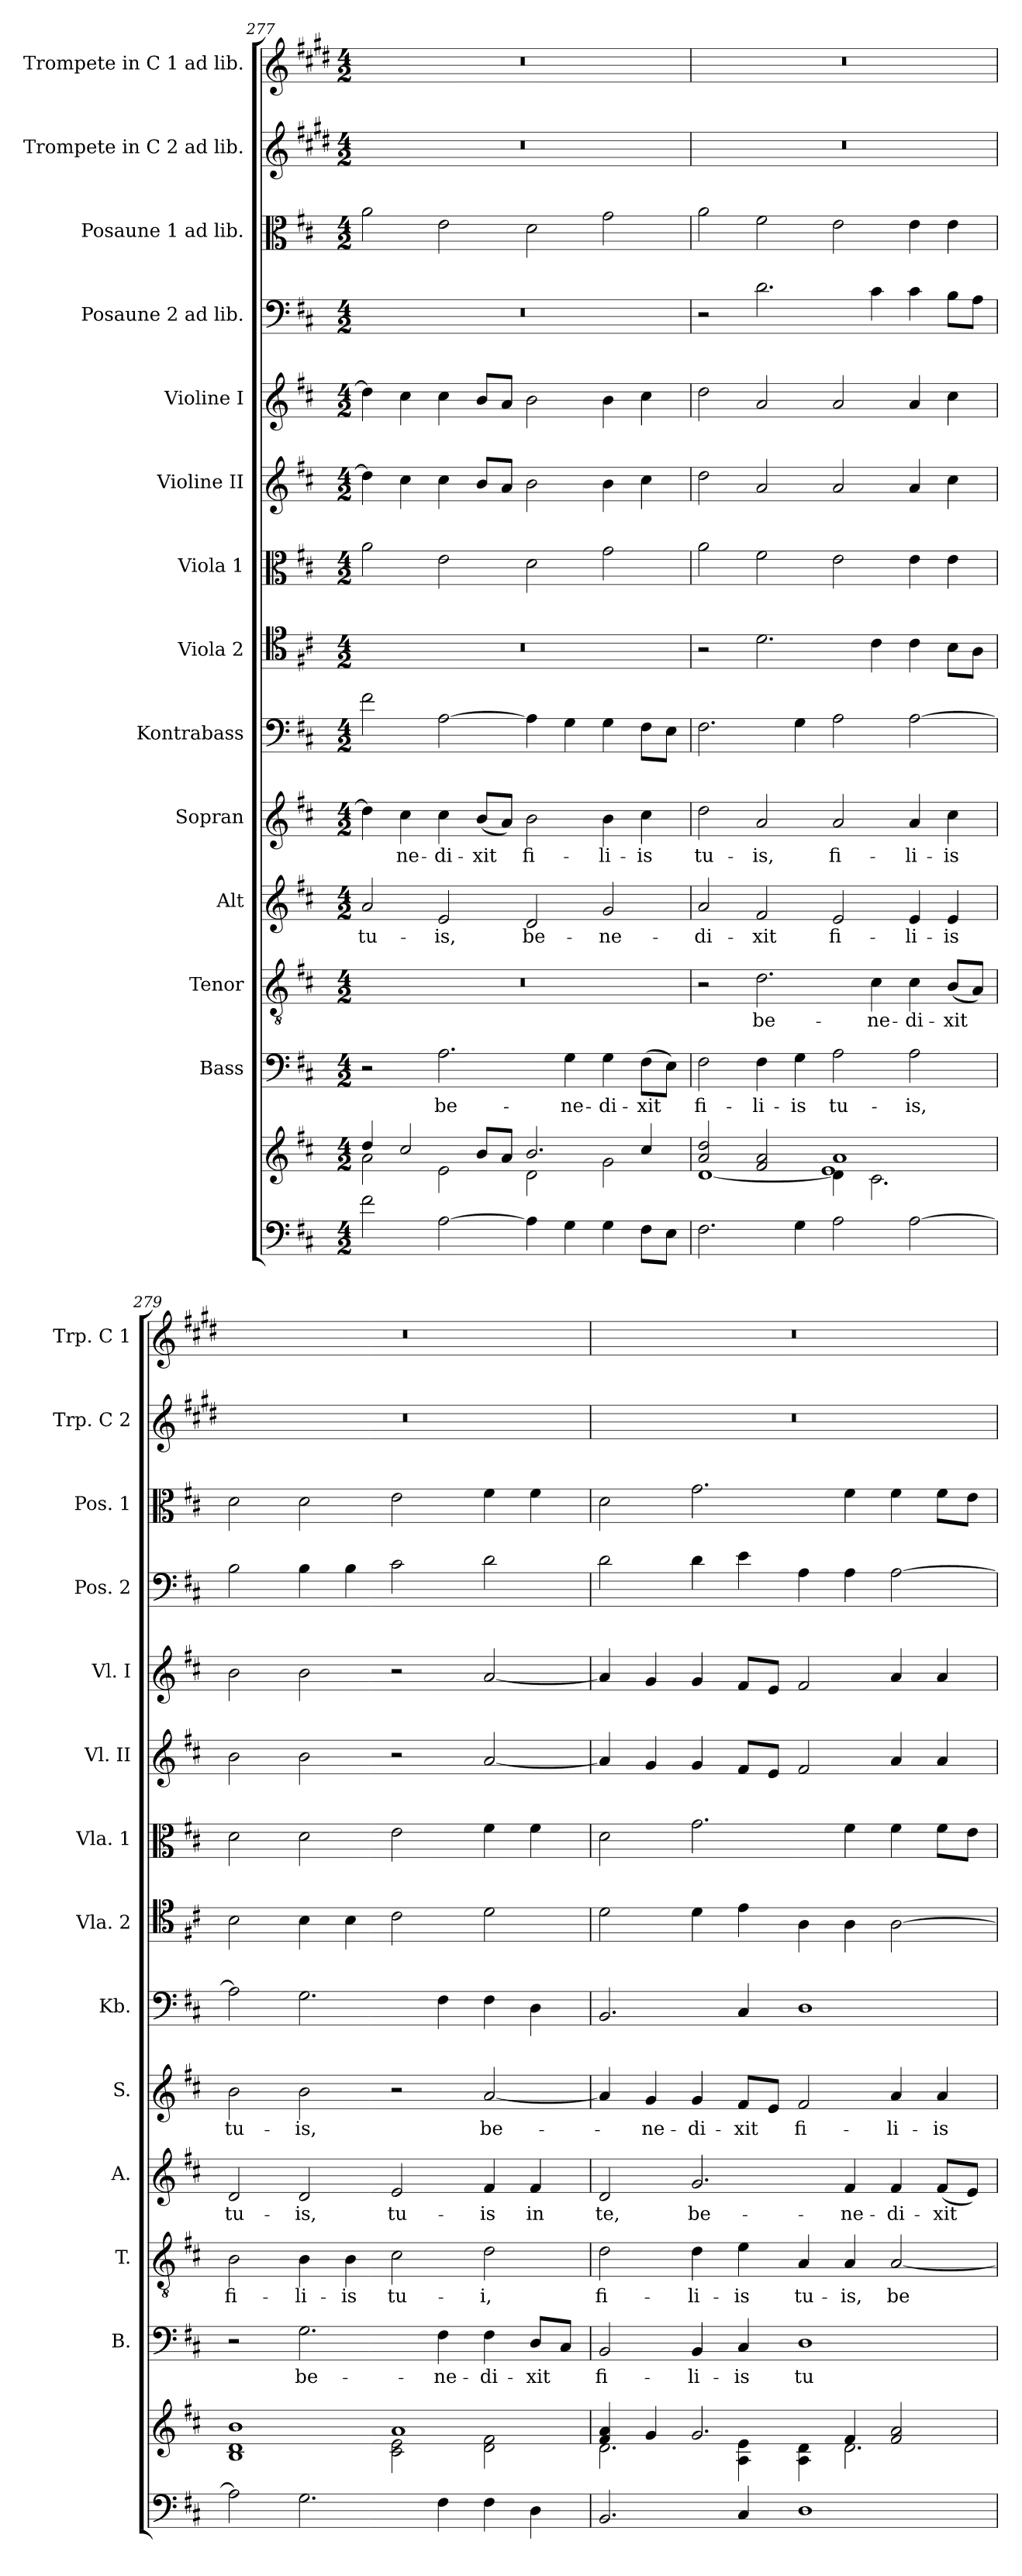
**kern	**kern	**kern	**text	**kern	**text	**kern	**text	**kern	**text	**kern	**kern	**kern	**kern	**kern	**kern	**kern	**kern	**kern
*part14	*part14	*part13	*part13	*part12	*part12	*part11	*part11	*part10	*part10	*part9	*part8	*part7	*part6	*part5	*part4	*part3	*part2	*part1
*staff15	*staff14	*staff13	*staff13	*staff12	*staff12	*staff11	*staff11	*staff10	*staff10	*staff9	*staff8	*staff7	*staff6	*staff5	*staff4	*staff3	*staff2	*staff1
*	*	*I"Bass	*	*I"Tenor	*	*I"Alt	*	*I"Sopran	*	*I"Kontrabass	*I"Viola 2	*I"Viola 1	*I"Violine II	*I"Violine I	*I"Posaune 2 ad lib.	*I"Posaune 1 ad lib.	*I"Trompete in C 2 ad lib.	*I"Trompete in C 1 ad lib.
*	*	*I'B.	*	*I'T.	*	*I'A.	*	*I'S.	*	*I'Kb.	*I'Vla. 2	*I'Vla. 1	*I'Vl. II	*I'Vl. I	*I'Pos. 2	*I'Pos. 1	*I'Trp. C 2	*I'Trp. C 1
!!LO:PB:g=z
*clefF4	*clefG2	*clefF4	*	*clefGv2	*	*clefG2	*	*clefG2	*	*clefF4	*clefC4	*clefC3	*clefG2	*clefG2	*clefF4	*clefC3	*clefG2	*clefG2
*	*	*	*	*	*	*	*	*	*	*ITrd7c12	*	*	*	*	*	*	*ITrd1c2	*ITrd1c2
*k[f#c#]	*k[f#c#]	*k[f#c#]	*	*k[f#c#]	*	*k[f#c#]	*	*k[f#c#]	*	*k[f#c#]	*k[f#c#]	*k[f#c#]	*k[f#c#]	*k[f#c#]	*k[f#c#]	*k[f#c#]	*k[f#c#]	*k[f#c#]
*D:	*D:	*D:	*	*D:	*	*D:	*	*D:	*	*D:	*D:	*D:	*D:	*D:	*D:	*D:	*D:	*D:
*M4/2	*M4/2	*M4/2	*	*M4/2	*	*M4/2	*	*M4/2	*	*M4/2	*M4/2	*M4/2	*M4/2	*M4/2	*M4/2	*M4/2	*M4/2	*M4/2
=277	=277	=277	=277	=277	=277	=277	=277	=277	=277	=277	=277	=277	=277	=277	=277	=277	=277	=277
*	*^	*	*	*	*	*	*	*	*	*	*	*	*	*	*	*	*	*
!	!	!	!	!	!	!	!	!LO:LY:b	!	!	!	!	!	!	!	!	!	!	!
2f#\	4dd/	2a\	2r	.	0r	.	2a/	tu-	4dd\]	.	2F#\	0r	2a\	4dd\]	4dd\]	0r	2a\	0r	0r
!	!	!	!	!	!	!	!	!	!	!LO:LY:b	!	!	!	!	!	!	!	!	!
.	2cc#/	.	.	.	.	.	.	.	4cc#\	-ne-	.	.	.	4cc#\	4cc#\	.	.	.	.
!	!	!	!	!LO:LY:b	!	!	!	!LO:LY:b	!	!LO:LY:b	!	!	!	!	!	!	!	!	!
[2A\	.	2e\	2.A\	be-	.	.	2e/	-is,	4cc#\	-di-	[2AA\	.	2e\	4cc#\	4cc#\	.	2e\	.	.
!	!	!	!	!	!	!	!	!	!	!LO:LY:b	!	!	!	!	!	!	!	!	!
.	8b/L	.	.	.	.	.	.	.	(<8b/L	-xit	.	.	.	8b/L	8b/L	.	.	.	.
.	8a/J	.	.	.	.	.	.	.	8a/J)	.	.	.	.	8a/J	8a/J	.	.	.	.
!	!	!	!	!	!	!	!	!LO:LY:b	!	!LO:LY:b	!	!	!	!	!	!	!	!	!
4A\]	2.b/	2d\	.	.	.	.	2d/	be-	2b\	fi-	4AA\]	.	2d\	2b\	2b\	.	2d\	.	.
!	!	!	!	!LO:LY:b	!	!	!	!	!	!	!	!	!	!	!	!	!	!	!
4G\	.	.	4G\	-ne-	.	.	.	.	.	.	4GG\	.	.	.	.	.	.	.	.
!	!	!	!	!LO:LY:b	!	!	!	!LO:LY:b	!	!LO:LY:b	!	!	!	!	!	!	!	!	!
4G\	.	2g\	4G\	-di-	.	.	2g/	-ne-	4b\	-li-	4GG\	.	2g\	4b\	4b\	.	2g\	.	.
!	!	!	!	!LO:LY:b	!	!	!	!	!	!LO:LY:b	!	!	!	!	!	!	!	!	!
8F#\L	4cc#/	.	(>8F#\L	-xit	.	.	.	.	4cc#\	-is	8FF#\L	.	.	4cc#\	4cc#\	.	.	.	.
8E\J	.	.	8E\J)	.	.	.	.	.	.	.	8EE\J	.	.	.	.	.	.	.	.
=278	=278	=278	=278	=278	=278	=278	=278	=278	=278	=278	=278	=278	=278	=278	=278	=278	=278	=278	=278
*	*	*^	*	*	*	*	*	*	*	*	*	*	*	*	*	*	*	*	*
!	!	!	!	!	!LO:LY:b	!	!	!	!LO:LY:b	!	!LO:LY:b	!	!	!	!	!	!	!	!	!
2.F#\	2a/ 2dd/	[<1d	1ryy	2F#\	fi-	2r	.	2a/	-di-	2dd\	tu-	2.FF#\	2r	2a\	2dd\	2dd\	2r	2a\	0r	0r
!	!	!	!	!	!LO:LY:b	!	!LO:LY:b	!	!LO:LY:b	!	!LO:LY:b	!	!	!	!	!	!	!	!	!
.	2f#/ 2a/	.	.	4F#\	-li-	2.d\	be-	2f#/	-xit	2a/	-is,	.	2.d\	2f#\	2a/	2a/	2.d\	2f#\	.	.
!	!	!	!	!	!LO:LY:b	!	!	!	!	!	!	!	!	!	!	!	!	!	!	!
4G\	.	.	.	4G\	-is	.	.	.	.	.	.	4GG\	.	.	.	.	.	.	.	.
!	!	!	!	!	!LO:LY:b	!	!	!	!LO:LY:b	!	!LO:LY:b	!	!	!	!	!	!	!	!	!
2A\	1a	4d\]	1e	2A\	tu-	.	.	2e/	fi-	2a/	fi-	2AA\	.	2e\	2a/	2a/	.	2e\	.	.
!	!	!	!	!	!	!	!LO:LY:b	!	!	!	!	!	!	!	!	!	!	!	!	!
.	.	2.c#\	.	.	.	4c#\	-ne-	.	.	.	.	.	4c#\	.	.	.	4c#\	.	.	.
!	!	!	!	!	!LO:LY:b	!	!LO:LY:b	!	!LO:LY:b	!	!LO:LY:b	!	!	!	!	!	!	!	!	!
[2A\	.	.	.	2A\	-is,	4c#\	-di-	4e/	-li-	4a/	-li-	[2AA\	4c#\	4e\	4a/	4a/	4c#\	4e\	.	.
!	!	!	!	!	!	!	!LO:LY:b	!	!LO:LY:b	!	!LO:LY:b	!	!	!	!	!	!	!	!	!
.	.	.	.	.	.	(<8B/L	-xit	4e/	-is	4cc#\	-is	.	8B\L	4e\	4cc#\	4cc#\	8B\L	4e\	.	.
.	.	.	.	.	.	8A/J)	.	.	.	.	.	.	8A\J	.	.	.	8A\J	.	.	.
*	*	*v	*v	*	*	*	*	*	*	*	*	*	*	*	*	*	*	*	*	*
=279	=279	=279	=279	=279	=279	=279	=279	=279	=279	=279	=279	=279	=279	=279	=279	=279	=279	=279	=279
!	!	!	!	!	!	!LO:LY:b	!	!LO:LY:b	!	!LO:LY:b	!	!	!	!	!	!	!	!	!
2A\]	1b	1B 1d	2r	.	2B\	fi-	2d/	tu-	2b\	tu-	2AA\]	2B\	2d\	2b\	2b\	2B\	2d\	0r	0r
!	!	!	!	!LO:LY:b	!	!LO:LY:b	!	!LO:LY:b	!	!LO:LY:b	!	!	!	!	!	!	!	!	!
2.G\	.	.	2.G\	be-	4B\	-li-	2d/	-is,	2b\	-is,	2.GG\	4B\	2d\	2b\	2b\	4B\	2d\	.	.
!	!	!	!	!	!	!LO:LY:b	!	!	!	!	!	!	!	!	!	!	!	!	!
.	.	.	.	.	4B\	-is	.	.	.	.	.	4B\	.	.	.	4B\	.	.	.
!	!	!	!	!	!	!LO:LY:b	!	!LO:LY:b	!	!	!	!	!	!	!	!	!	!	!
.	1a	2c#\ 2e\	.	.	2c#\	tu-	2e/	tu-	2r	.	.	2c#\	2e\	2r	2r	2c#\	2e\	.	.
!	!	!	!	!LO:LY:b	!	!	!	!	!	!	!	!	!	!	!	!	!	!	!
4F#\	.	.	4F#\	-ne-	.	.	.	.	.	.	4FF#\	.	.	.	.	.	.	.	.
!	!	!	!	!LO:LY:b	!	!LO:LY:b	!	!LO:LY:b	!	!LO:LY:b	!	!	!	!	!	!	!	!	!
4F#\	.	2d\ 2f#\	4F#\	-di-	2d\	-i,	4f#/	-is	[2a/	be-	4FF#\	2d\	4f#\	[2a/	[2a/	2d\	4f#\	.	.
!	!	!	!	!LO:LY:b	!	!	!	!LO:LY:b	!	!	!	!	!	!	!	!	!	!	!
4D\	.	.	8D/L	-xit	.	.	4f#/	in	.	.	4DD\	.	4f#\	.	.	.	4f#\	.	.
.	.	.	8C#/J	.	.	.	.	.	.	.	.	.	.	.	.	.	.	.	.
=280	=280	=280	=280	=280	=280	=280	=280	=280	=280	=280	=280	=280	=280	=280	=280	=280	=280	=280	=280
!	!	!	!	!LO:LY:b	!	!LO:LY:b	!	!LO:LY:b	!	!	!	!	!	!	!	!	!	!	!
2.BB/	4f#/ 4a/	2.d\	2BB/	fi-	2d\	fi-	2d/	te,	4a/]	.	2.BBB/	2d\	2d\	4a/]	4a/]	2d\	2d\	0r	0r
!	!	!	!	!	!	!	!	!	!	!LO:LY:b	!	!	!	!	!	!	!	!	!
.	4g/	.	.	.	.	.	.	.	4g/	-ne-	.	.	.	4g/	4g/	.	.	.	.
!	!	!	!	!LO:LY:b	!	!LO:LY:b	!	!LO:LY:b	!	!LO:LY:b	!	!	!	!	!	!	!	!	!
.	2.g/	.	4BB/	-li-	4d\	-li-	2.g/	be-	4g/	-di-	.	4d\	2.g\	4g/	4g/	4d\	2.g\	.	.
!	!	!	!	!LO:LY:b	!	!LO:LY:b	!	!	!	!LO:LY:b	!	!	!	!	!	!	!	!	!
4C#/	.	4A\ 4e\	4C#/	-is	4e\	-is	.	.	8f#/L	-xit	4CC#/	4e\	.	8f#/L	8f#/L	4e\	.	.	.
.	.	.	.	.	.	.	.	.	8e/J	.	.	.	.	8e/J	8e/J	.	.	.	.
!	!	!	!	!LO:LY:b	!	!LO:LY:b	!	!	!	!LO:LY:b	!	!	!	!	!	!	!	!	!
1D	.	4A\ 4d\	1D	tu-	4A/	tu-	.	.	2f#/	fi-	1DD	4A\	.	2f#/	2f#/	4A\	.	.	.
!	!	!	!	!	!	!LO:LY:b	!	!LO:LY:b	!	!	!	!	!	!	!	!	!	!	!
.	4f#/	2.d\	.	.	4A/	-is,	4f#/	-ne-	.	.	.	4A\	4f#\	.	.	4A\	4f#\	.	.
!	!	!	!	!	!	!LO:LY:b	!	!LO:LY:b	!	!LO:LY:b	!	!	!	!	!	!	!	!	!
.	2f#/ 2a/	.	.	.	[2A/	be-	4f#/	-di-	4a/	-li-	.	[2A\	4f#\	4a/	4a/	[2A\	4f#\	.	.
!	!	!	!	!	!	!	!	!LO:LY:b	!	!LO:LY:b	!	!	!	!	!	!	!	!	!
.	.	.	.	.	.	.	(<8f#/L	-xit	4a/	-is	.	.	8f#\L	4a/	4a/	.	8f#\L	.	.
.	.	.	.	.	.	.	8e/J)	.	.	.	.	.	8e\J	.	.	.	8e\J	.	.
*	*v	*v	*	*	*	*	*	*	*	*	*	*	*	*	*	*	*	*	*
=	=	=	=	=	=	=	=	=	=	=	=	=	=	=	=	=	=	=
*-	*-	*-	*-	*-	*-	*-	*-	*-	*-	*-	*-	*-	*-	*-	*-	*-	*-	*-
